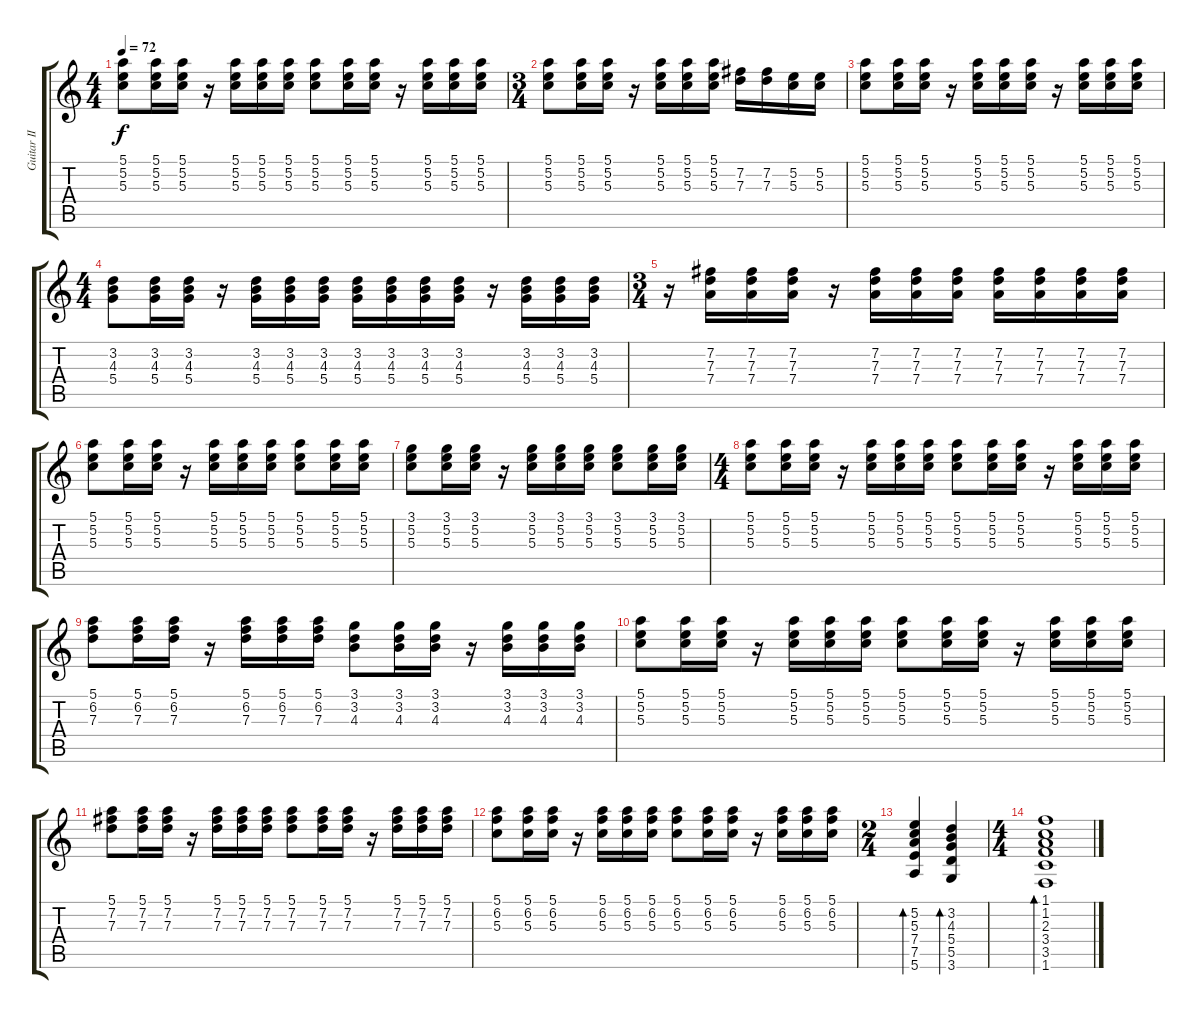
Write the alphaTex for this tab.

\track ("Guitar II" "Guitar II") {instrument electricguitarjazz}
\staff {score tabs}
\tuning (E4 B3 G3 D3 A2 E2) {hide}
\ts (4 4)
\tempo 72
\clef g2
\ks c
(5.1 5.2 5.3).8{dy f} (5.1 5.2 5.3).16 (5.1 5.2 5.3).16 r.16 (5.1 5.2 5.3).16 (5.1 5.2 5.3).16 (5.1 5.2 5.3).16 (5.1 5.2 5.3).8 (5.1 5.2 5.3).16 (5.1 5.2 5.3).16 r.16 (5.1 5.2 5.3).16 (5.1 5.2 5.3).16 (5.1 5.2 5.3).16 |
\ts (3 4)
(5.1 5.2 5.3).8 (5.1 5.2 5.3).16 (5.1 5.2 5.3).16 r.16 (5.1 5.2 5.3).16 (5.1 5.2 5.3).16 (5.1 5.2 5.3).16 (7.2 7.3).16 (7.2 7.3).16 (5.2 5.3).16 (5.2 5.3).16 |
(5.1 5.2 5.3).8 (5.1 5.2 5.3).16 (5.1 5.2 5.3).16 r.16 (5.1 5.2 5.3).16 (5.1 5.2 5.3).16 (5.1 5.2 5.3).16 r.16 (5.1 5.2 5.3).16 (5.1 5.2 5.3).16 (5.1 5.2 5.3).16 |
\ts (4 4)
(3.2 4.3 5.4).8 (3.2 4.3 5.4).16 (3.2 4.3 5.4).16 r.16 (3.2 4.3 5.4).16 (3.2 4.3 5.4).16 (3.2 4.3 5.4).16 (3.2 4.3 5.4).16 (3.2 4.3 5.4).16 (3.2 4.3 5.4).16 (3.2 4.3 5.4).16 r.16 (3.2 4.3 5.4).16 (3.2 4.3 5.4).16 (3.2 4.3 5.4).16 |
\ts (3 4)
r.16 (7.2 7.3 7.4).16 (7.2 7.3 7.4).16 (7.2 7.3 7.4).16 r.16 (7.2 7.3 7.4).16 (7.2 7.3 7.4).16 (7.2 7.3 7.4).16 (7.2 7.3 7.4).16 (7.2 7.3 7.4).16 (7.2 7.3 7.4).16 (7.2 7.3 7.4).16 |
(5.1 5.2 5.3).8 (5.1 5.2 5.3).16 (5.1 5.2 5.3).16 r.16 (5.1 5.2 5.3).16 (5.1 5.2 5.3).16 (5.1 5.2 5.3).16 (5.1 5.2 5.3).8 (5.1 5.2 5.3).16 (5.1 5.2 5.3).16 |
(3.1 5.2 5.3).8 (3.1 5.2 5.3).16 (3.1 5.2 5.3).16 r.16 (3.1 5.2 5.3).16 (3.1 5.2 5.3).16 (3.1 5.2 5.3).16 (3.1 5.2 5.3).8 (3.1 5.2 5.3).16 (3.1 5.2 5.3).16 |
\ts (4 4)
(5.1 5.2 5.3).8 (5.1 5.2 5.3).16 (5.1 5.2 5.3).16 r.16 (5.1 5.2 5.3).16 (5.1 5.2 5.3).16 (5.1 5.2 5.3).16 (5.1 5.2 5.3).8 (5.1 5.2 5.3).16 (5.1 5.2 5.3).16 r.16 (5.1 5.2 5.3).16 (5.1 5.2 5.3).16 (5.1 5.2 5.3).16 |
(5.1 6.2 7.3).8 (5.1 6.2 7.3).16 (5.1 6.2 7.3).16 r.16 (5.1 6.2 7.3).16 (5.1 6.2 7.3).16 (5.1 6.2 7.3).16 (3.1 3.2 4.3).8 (3.1 3.2 4.3).16 (3.1 3.2 4.3).16 r.16 (3.1 3.2 4.3).16 (3.1 3.2 4.3).16 (3.1 3.2 4.3).16 |
(5.1 5.2 5.3).8 (5.1 5.2 5.3).16 (5.1 5.2 5.3).16 r.16 (5.1 5.2 5.3).16 (5.1 5.2 5.3).16 (5.1 5.2 5.3).16 (5.1 5.2 5.3).8 (5.1 5.2 5.3).16 (5.1 5.2 5.3).16 r.16 (5.1 5.2 5.3).16 (5.1 5.2 5.3).16 (5.1 5.2 5.3).16 |
(5.1 7.2 7.3).8 (5.1 7.2 7.3).16 (5.1 7.2 7.3).16 r.16 (5.1 7.2 7.3).16 (5.1 7.2 7.3).16 (5.1 7.2 7.3).16 (5.1 7.2 7.3).8 (5.1 7.2 7.3).16 (5.1 7.2 7.3).16 r.16 (5.1 7.2 7.3).16 (5.1 7.2 7.3).16 (5.1 7.2 7.3).16 |
(5.1 6.2 5.3).8 (5.1 6.2 5.3).16 (5.1 6.2 5.3).16 r.16 (5.1 6.2 5.3).16 (5.1 6.2 5.3).16 (5.1 6.2 5.3).16 (5.1 6.2 5.3).8 (5.1 6.2 5.3).16 (5.1 6.2 5.3).16 r.16 (5.1 6.2 5.3).16 (5.1 6.2 5.3).16 (5.1 6.2 5.3).16 |
\ts (2 4)
(5.2 5.3 7.4 7.5 5.6).4{bd 240} (3.2 4.3 5.4 5.5 3.6).4{bd 240} |
\ts (4 4)
(1.1 1.2 2.3 3.4 3.5 1.6).1{bd 240}
